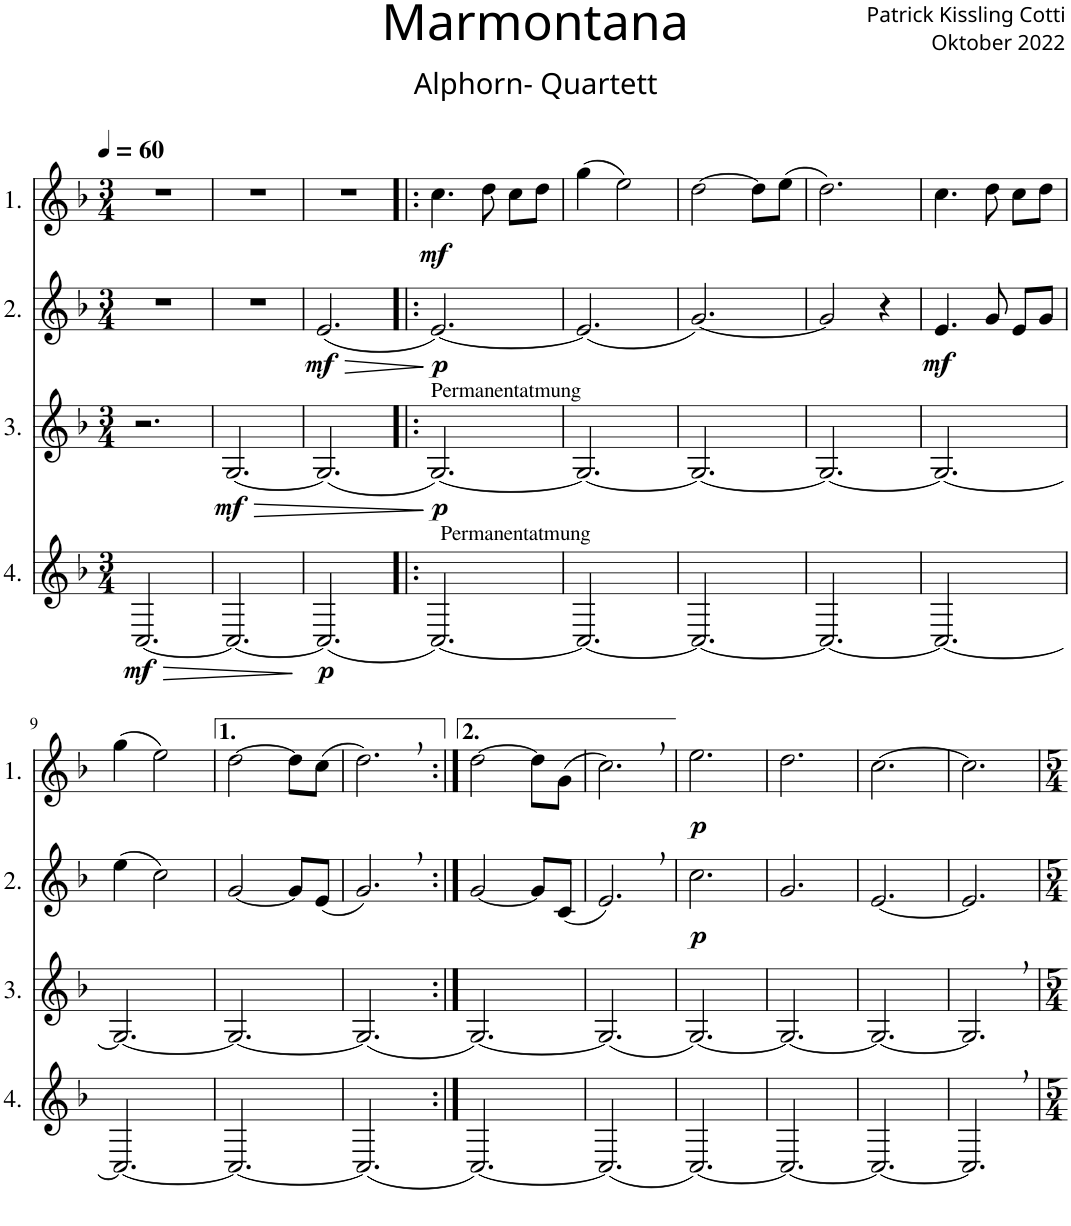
**kern	**dynam	**kern	**dynam	**kern	**dynam	**kern	**dynam
*part4	*part4	*part3	*part3	*part2	*part2	*part1	*part1
*staff4	*staff4	*staff3	*staff3	*staff2	*staff2	*staff1	*staff1
*I"4.	*	*I"3.	*	*I"2.	*	*I"1.	*
*clefG2	*	*clefG2	*	*clefG2	*	*clefG2	*
*Trd4c7	*	*Trd4c7	*	*Trd4c7	*	*Trd4c7	*
*k[b-]	*	*k[b-]	*	*k[b-]	*	*k[b-]	*
*M3/4	*	*M3/4	*	*M3/4	*	*M3/4	*
*MM60	*	*MM60	*	*MM60	*	*MM60	*
=1	=1	=1	=1	=1	=1	=1	=1
!	!LO:HP:b	!	!	!	!	!	!
!	!LO:DY:n=1:b	!	!	!	!	!	!
[2.C/	> mf	2.r	.	2.r	.	2.r	.
=2	=2	=2	=2	=2	=2	=2	=2
!	!	!	!LO:HP:b	!	!	!	!
!	!	!	!LO:DY:n=1:b	!	!	!	!
2.C/_	.	[2.G/	> mf	2.r	.	2.r	.
.	]	.	.	.	.	.	.
=3	=3	=3	=3	=3	=3	=3	=3
!	!LO:DY:b	!	!	!	!LO:HP:b	!	!
!	!	!	!	!	!LO:DY:n=1:b	!	!
(2.C/]	p	(2.G/]	.	(2.e/	> mf	2.r	.
.	.	.	]	.	]	.	.
=4!|:	=4!|:	=4!|:	=4!|:	=4!|:	=4!|:	=4!|:	=4!|:
!	!	!LO:TX:a:t=Permanentatmung	!	!	!	!	!
!LO:TX:a:t=Permanentatmung	!	!	!	!	!	!	!
!	!	!	!LO:DY:b	!	!LO:DY:b	!	!LO:DY:b
[2.C/)	.	[2.G/)	p	[2.e/)	p	4.cc\	mf
.	.	.	.	.	.	8dd\	.
.	.	.	.	.	.	8cc\L	.
.	.	.	.	.	.	8dd\J	.
=5	=5	=5	=5	=5	=5	=5	=5
2.C/_	.	2.G/_	.	(2.e/]	.	(4gg\	.
.	.	.	.	.	.	2ee\)	.
=6	=6	=6	=6	=6	=6	=6	=6
2.C/_	.	2.G/_	.	[2.g/)	.	[2dd\	.
.	.	.	.	.	.	8dd\L]	.
.	.	.	.	.	.	(8ee\J	.
=7	=7	=7	=7	=7	=7	=7	=7
2.C/_	.	2.G/_	.	2g/]	.	2.dd\)	.
.	.	.	.	4r	.	.	.
=8	=8	=8	=8	=8	=8	=8	=8
!	!	!	!	!	!LO:DY:b	!	!
2.C/_	.	2.G/_	.	4.e/	mf	4.cc\	.
.	.	.	.	8g/	.	8dd\	.
.	.	.	.	8e/L	.	8cc\L	.
.	.	.	.	8g/J	.	8dd\J	.
!!LO:LB:g=z
=9	=9	=9	=9	=9	=9	=9	=9
2.C/_	.	2.G/_	.	(4ee\	.	(4gg\	.
.	.	.	.	2cc\)	.	2ee\)	.
=10	=10	=10	=10	=10	=10	=10	=10
2.C/_	.	2.G/_	.	[2g/	.	[2dd\	.
.	.	.	.	8g/L]	.	8dd\L]	.
.	.	.	.	(8e/J	.	(8cc\J	.
=11	=11	=11	=11	=11	=11	=11	=11
(2.C/]	.	(2.G/]	.	2.g,/)	.	2.dd,\)	.
=12:|!	=12:|!	=12:|!	=12:|!	=12:|!	=12:|!	=12:|!	=12:|!
[2.C/)	.	[2.G/)	.	[2g/	.	[2dd\	.
.	.	.	.	8g/L]	.	8dd\L]	.
.	.	.	.	(8c/J	.	(8g\J	.
=13	=13	=13	=13	=13	=13	=13	=13
(2.C/]	.	(2.G/]	.	2.e,/)	.	2.cc,\)	.
=14	=14	=14	=14	=14	=14	=14	=14
!	!	!	!	!	!LO:DY:b	!	!LO:DY:b
[2.C/)	.	[2.G/)	.	2.cc\	p	2.ee\	p
=15	=15	=15	=15	=15	=15	=15	=15
2.C/_	.	2.G/_	.	2.g/	.	2.dd\	.
=16	=16	=16	=16	=16	=16	=16	=16
2.C/_	.	2.G/_	.	[2.e/	.	[2.cc\	.
=17	=17	=17	=17	=17	=17	=17	=17
2.C,/]	.	2.G,/]	.	2.e/]	.	2.cc\]	.
=	=	=	=	=	=	=	=
*-	*-	*-	*-	*-	*-	*-	*-
